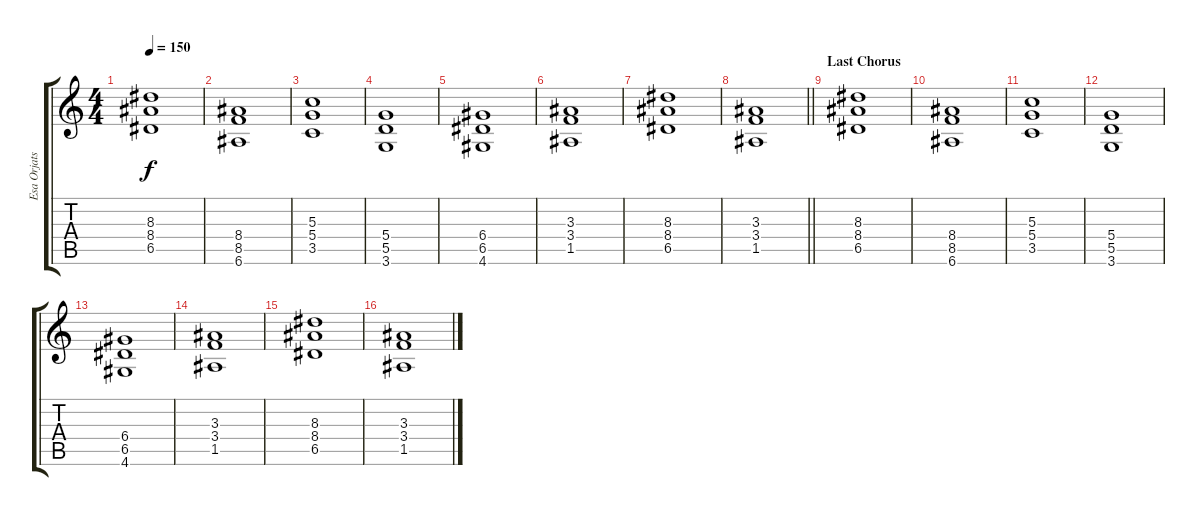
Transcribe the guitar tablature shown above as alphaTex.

\track ("Esa Orjatsalo" "Esa Orjats") {instrument distortionguitar}
\staff {score tabs}
\tuning (E4 B3 G3 D3 A2 E2) {hide}
\ts (4 4)
\tempo 150
\clef g2
\ks c
(8.3 8.4 6.5).1{dy f} |
(8.4 8.5 6.6).1 |
(5.3 5.4 3.5).1 |
(5.4 5.5 3.6).1 |
(6.4 6.5 4.6).1 |
(3.3 3.4 1.5).1 |
(8.3 8.4 6.5).1 |
\barLineRight lightlight
(3.3 3.4 1.5).1 |
\section ("" "Last Chorus")
(8.3 8.4 6.5).1 |
(8.4 8.5 6.6).1 |
(5.3 5.4 3.5).1 |
(5.4 5.5 3.6).1 |
(6.4 6.5 4.6).1 |
(3.3 3.4 1.5).1 |
(8.3 8.4 6.5).1 |
(3.3 3.4 1.5).1
